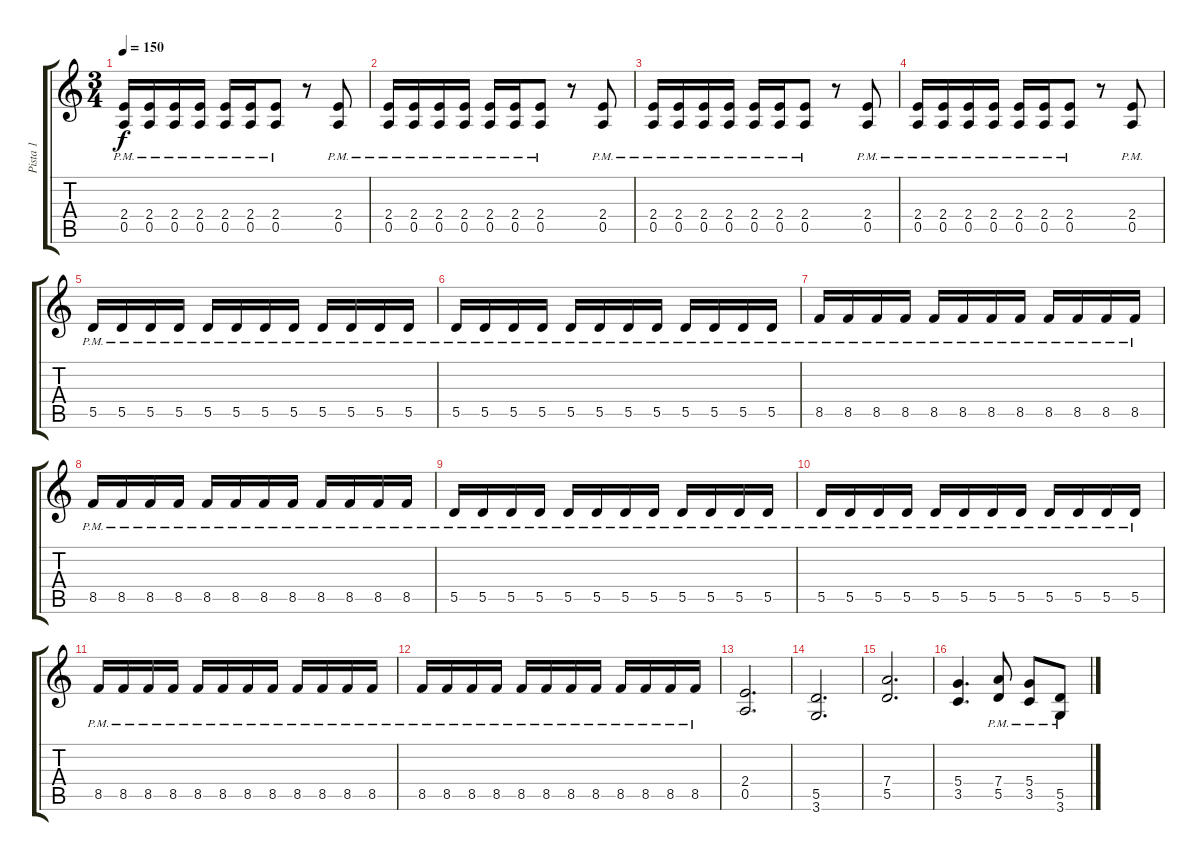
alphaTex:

\track ("Pista 1" "Pista 1") {instrument distortionguitar}
\staff {score tabs}
\tuning (E4 B3 G3 D3 A2 E2) {hide}
\ts (3 4)
\tempo 150
\clef g2
\ks c
(2.4{pm} 0.5{pm}).16{dy f} (2.4{pm} 0.5{pm}).16 (2.4{pm} 0.5{pm}).16 (2.4{pm} 0.5{pm}).16 (2.4{pm} 0.5{pm}).16 (2.4{pm} 0.5{pm}).16 (2.4{pm} 0.5{pm}).8 r.8 (2.4{pm} 0.5{pm}).8 |
(2.4{pm} 0.5{pm}).16 (2.4{pm} 0.5{pm}).16 (2.4{pm} 0.5{pm}).16 (2.4{pm} 0.5{pm}).16 (2.4{pm} 0.5{pm}).16 (2.4{pm} 0.5{pm}).16 (2.4{pm} 0.5{pm}).8 r.8 (2.4{pm} 0.5{pm}).8 |
(2.4{pm} 0.5{pm}).16 (2.4{pm} 0.5{pm}).16 (2.4{pm} 0.5{pm}).16 (2.4{pm} 0.5{pm}).16 (2.4{pm} 0.5{pm}).16 (2.4{pm} 0.5{pm}).16 (2.4{pm} 0.5{pm}).8 r.8 (2.4{pm} 0.5{pm}).8 |
(2.4{pm} 0.5{pm}).16 (2.4{pm} 0.5{pm}).16 (2.4{pm} 0.5{pm}).16 (2.4{pm} 0.5{pm}).16 (2.4{pm} 0.5{pm}).16 (2.4{pm} 0.5{pm}).16 (2.4{pm} 0.5{pm}).8 r.8 (2.4{pm} 0.5{pm}).8 |
5.5{pm}.16 5.5{pm}.16 5.5{pm}.16 5.5{pm}.16 5.5{pm}.16 5.5{pm}.16 5.5{pm}.16 5.5{pm}.16 5.5{pm}.16 5.5{pm}.16 5.5{pm}.16 5.5{pm}.16 |
5.5{pm}.16 5.5{pm}.16 5.5{pm}.16 5.5{pm}.16 5.5{pm}.16 5.5{pm}.16 5.5{pm}.16 5.5{pm}.16 5.5{pm}.16 5.5{pm}.16 5.5{pm}.16 5.5{pm}.16 |
8.5{pm}.16 8.5{pm}.16 8.5{pm}.16 8.5{pm}.16 8.5{pm}.16 8.5{pm}.16 8.5{pm}.16 8.5{pm}.16 8.5{pm}.16 8.5{pm}.16 8.5{pm}.16 8.5{pm}.16 |
8.5{pm}.16 8.5{pm}.16 8.5{pm}.16 8.5{pm}.16 8.5{pm}.16 8.5{pm}.16 8.5{pm}.16 8.5{pm}.16 8.5{pm}.16 8.5{pm}.16 8.5{pm}.16 8.5{pm}.16 |
5.5{pm}.16 5.5{pm}.16 5.5{pm}.16 5.5{pm}.16 5.5{pm}.16 5.5{pm}.16 5.5{pm}.16 5.5{pm}.16 5.5{pm}.16 5.5{pm}.16 5.5{pm}.16 5.5{pm}.16 |
5.5{pm}.16 5.5{pm}.16 5.5{pm}.16 5.5{pm}.16 5.5{pm}.16 5.5{pm}.16 5.5{pm}.16 5.5{pm}.16 5.5{pm}.16 5.5{pm}.16 5.5{pm}.16 5.5{pm}.16 |
8.5{pm}.16 8.5{pm}.16 8.5{pm}.16 8.5{pm}.16 8.5{pm}.16 8.5{pm}.16 8.5{pm}.16 8.5{pm}.16 8.5{pm}.16 8.5{pm}.16 8.5{pm}.16 8.5{pm}.16 |
8.5{pm}.16 8.5{pm}.16 8.5{pm}.16 8.5{pm}.16 8.5{pm}.16 8.5{pm}.16 8.5{pm}.16 8.5{pm}.16 8.5{pm}.16 8.5{pm}.16 8.5{pm}.16 8.5{pm}.16 |
(2.4 0.5).2{d} |
(5.5 3.6).2{d} |
(7.4 5.5).2{d} |
(5.4 3.5).4{d} (7.4{pm} 5.5{pm}).8 (5.4{pm} 3.5{pm}).8 (5.5{pm} 3.6{pm}).8
